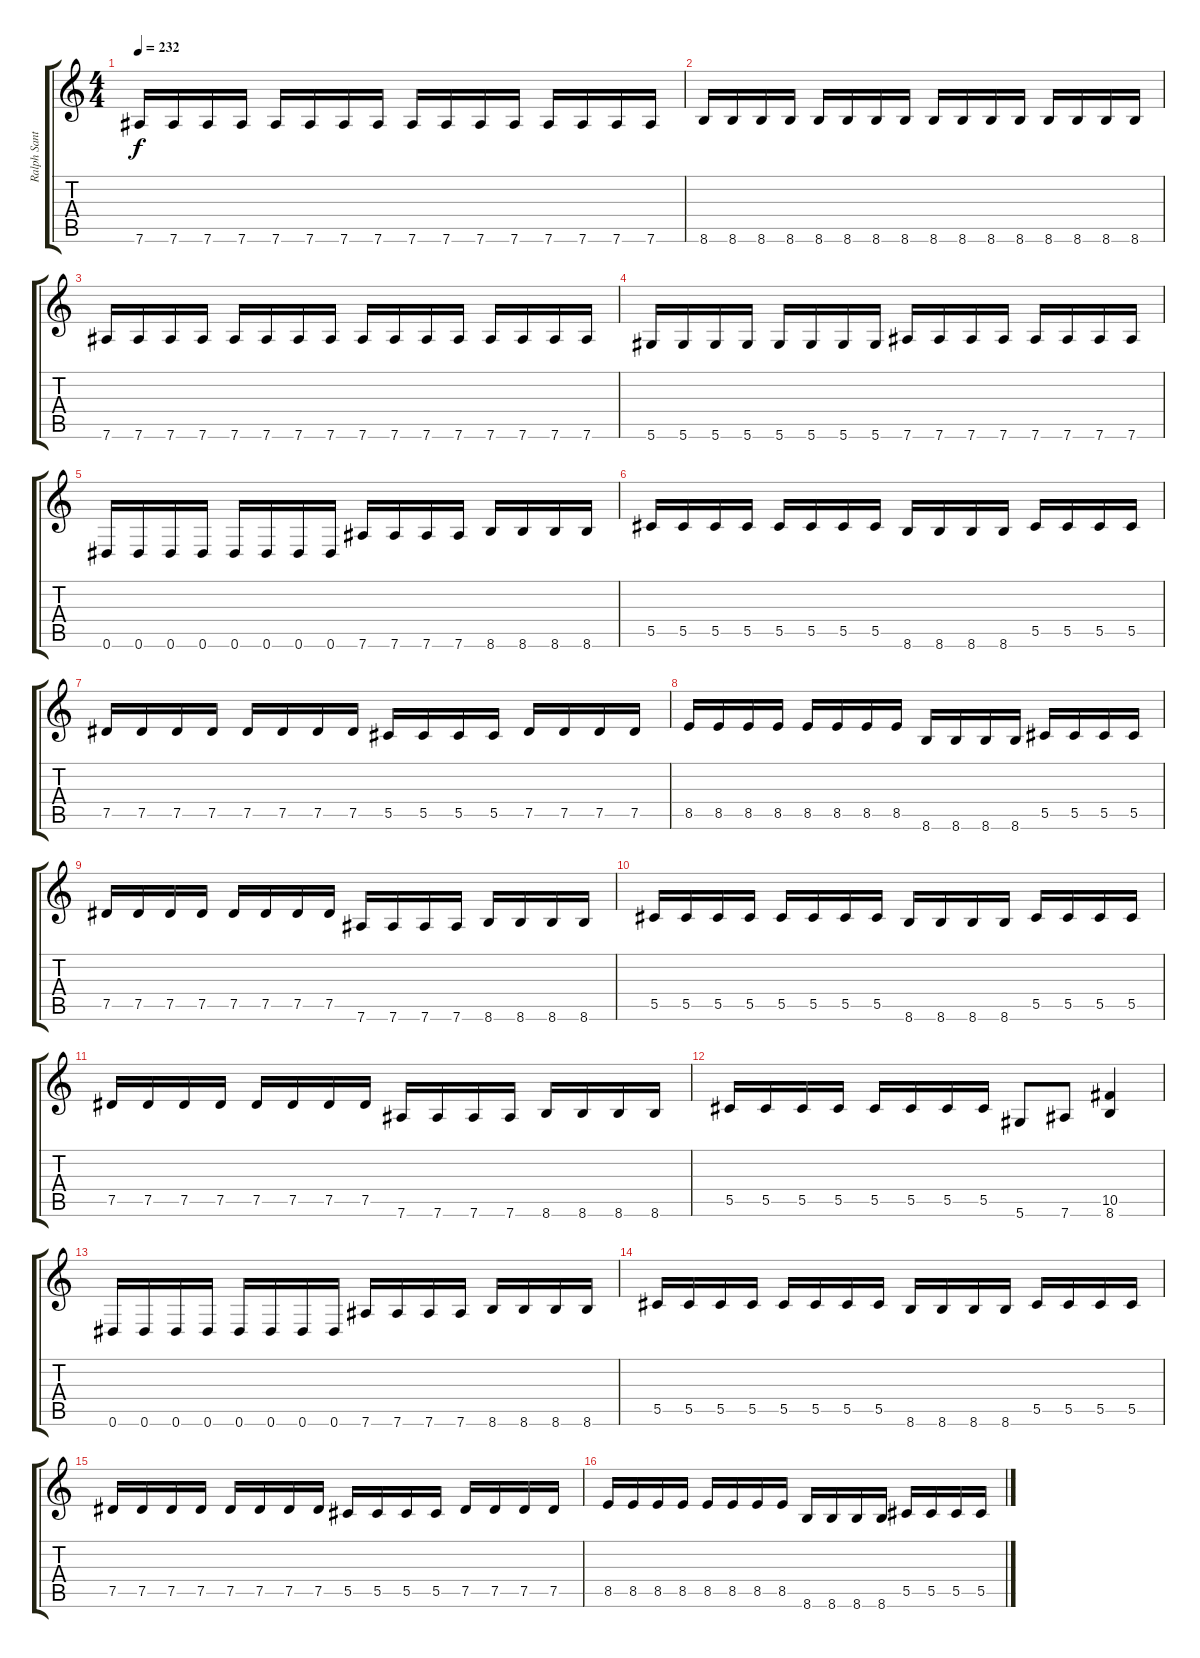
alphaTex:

\track ("Ralph Santolla" "Ralph Sant") {instrument distortionguitar}
\staff {score tabs}
\tuning (Eb4 Bb3 Gb3 Db3 Ab2 Eb2) {hide}
\ts (4 4)
\tempo 232
\clef g2
\ks c
7.6.16{dy f} 7.6.16 7.6.16 7.6.16 7.6.16 7.6.16 7.6.16 7.6.16 7.6.16 7.6.16 7.6.16 7.6.16 7.6.16 7.6.16 7.6.16 7.6.16 |
8.6.16 8.6.16 8.6.16 8.6.16 8.6.16 8.6.16 8.6.16 8.6.16 8.6.16 8.6.16 8.6.16 8.6.16 8.6.16 8.6.16 8.6.16 8.6.16 |
7.6.16 7.6.16 7.6.16 7.6.16 7.6.16 7.6.16 7.6.16 7.6.16 7.6.16 7.6.16 7.6.16 7.6.16 7.6.16 7.6.16 7.6.16 7.6.16 |
5.6.16 5.6.16 5.6.16 5.6.16 5.6.16 5.6.16 5.6.16 5.6.16 7.6.16 7.6.16 7.6.16 7.6.16 7.6.16 7.6.16 7.6.16 7.6.16 |
0.6.16{volume 16 balance 8} 0.6.16 0.6.16 0.6.16 0.6.16 0.6.16 0.6.16 0.6.16 7.6.16 7.6.16 7.6.16 7.6.16 8.6.16 8.6.16 8.6.16 8.6.16 |
5.5.16 5.5.16 5.5.16 5.5.16 5.5.16 5.5.16 5.5.16 5.5.16 8.6.16 8.6.16 8.6.16 8.6.16 5.5.16 5.5.16 5.5.16 5.5.16 |
7.5.16 7.5.16 7.5.16 7.5.16 7.5.16 7.5.16 7.5.16 7.5.16 5.5.16 5.5.16 5.5.16 5.5.16 7.5.16 7.5.16 7.5.16 7.5.16 |
8.5.16 8.5.16 8.5.16 8.5.16 8.5.16 8.5.16 8.5.16 8.5.16 8.6.16 8.6.16 8.6.16 8.6.16 5.5.16 5.5.16 5.5.16 5.5.16 |
7.5.16 7.5.16 7.5.16 7.5.16 7.5.16 7.5.16 7.5.16 7.5.16 7.6.16 7.6.16 7.6.16 7.6.16 8.6.16 8.6.16 8.6.16 8.6.16 |
5.5.16 5.5.16 5.5.16 5.5.16 5.5.16 5.5.16 5.5.16 5.5.16 8.6.16 8.6.16 8.6.16 8.6.16 5.5.16 5.5.16 5.5.16 5.5.16 |
7.5.16 7.5.16 7.5.16 7.5.16 7.5.16 7.5.16 7.5.16 7.5.16 7.6.16 7.6.16 7.6.16 7.6.16 8.6.16 8.6.16 8.6.16 8.6.16 |
5.5.16 5.5.16 5.5.16 5.5.16 5.5.16 5.5.16 5.5.16 5.5.16 5.6.8 7.6.8 (10.5 8.6).4 |
0.6.16 0.6.16 0.6.16 0.6.16 0.6.16 0.6.16 0.6.16 0.6.16 7.6.16 7.6.16 7.6.16 7.6.16 8.6.16 8.6.16 8.6.16 8.6.16 |
5.5.16 5.5.16 5.5.16 5.5.16 5.5.16 5.5.16 5.5.16 5.5.16 8.6.16 8.6.16 8.6.16 8.6.16 5.5.16 5.5.16 5.5.16 5.5.16 |
7.5.16 7.5.16 7.5.16 7.5.16 7.5.16 7.5.16 7.5.16 7.5.16 5.5.16 5.5.16 5.5.16 5.5.16 7.5.16 7.5.16 7.5.16 7.5.16 |
8.5.16 8.5.16 8.5.16 8.5.16 8.5.16 8.5.16 8.5.16 8.5.16 8.6.16 8.6.16 8.6.16 8.6.16 5.5.16 5.5.16 5.5.16 5.5.16
